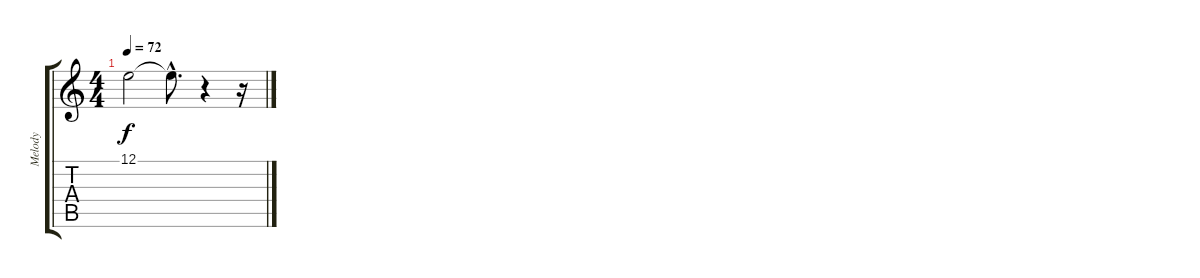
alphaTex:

\track ("Melody" "Melody") {instrument flute}
\staff {score tabs}
\tuning (E4 B3 G3 D3 A2 E2) {hide}
\ts (4 4)
\tempo 72
\clef g2
\ks c
12.1{t}.2{dy f} 12.1{hac t}.8{d} r.4 r.16
